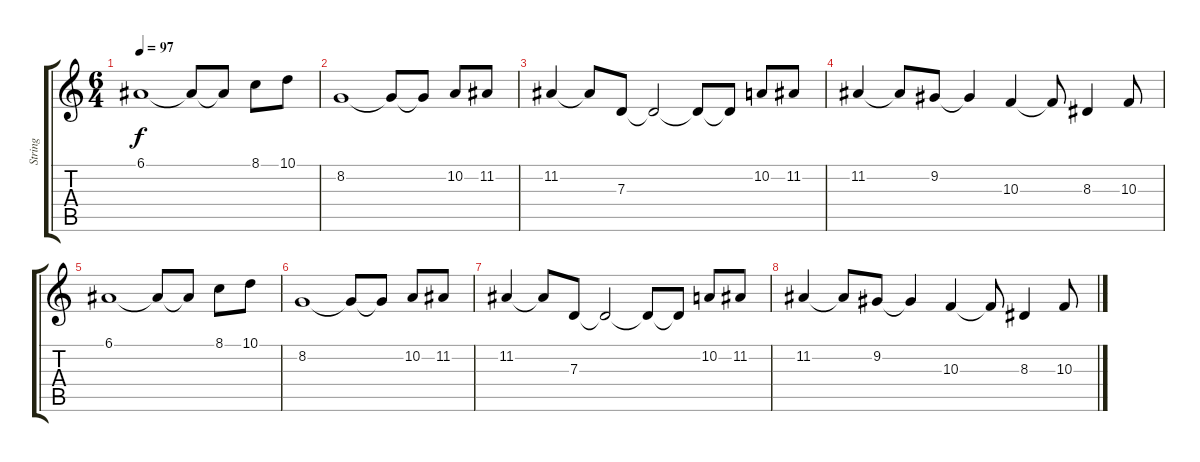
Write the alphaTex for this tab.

\track ("String" "String") {instrument choiraahs}
\staff {score tabs}
\tuning (E4 B3 G3 D3 A2 E2) {hide}
\ts (6 4)
\tempo 97
\clef g2
\ks c
6.1.1{dy f} 6.1{t}.8 6.1{t}.8 8.1.8 10.1.8 |
8.2.1 8.2{t}.8 8.2{t}.8 10.2.8 11.2.8 |
11.2.4 11.2{t}.8 7.3.8 7.3{t}.2 7.3{t}.8 7.3{t}.8 10.2.8 11.2.8 |
11.2.4 11.2{t}.8 9.2.8 9.2{t}.4 10.3.4 10.3{t}.8 8.3.4 10.3.8 |
6.1.1{volume 0} 6.1{t}.8 6.1{t}.8 8.1.8 10.1.8 |
8.2.1 8.2{t}.8 8.2{t}.8 10.2.8 11.2.8 |
11.2.4 11.2{t}.8 7.3.8 7.3{t}.2 7.3{t}.8 7.3{t}.8 10.2.8 11.2.8 |
11.2.4 11.2{t}.8 9.2.8 9.2{t}.4 10.3.4 10.3{t}.8 8.3.4 10.3.8
